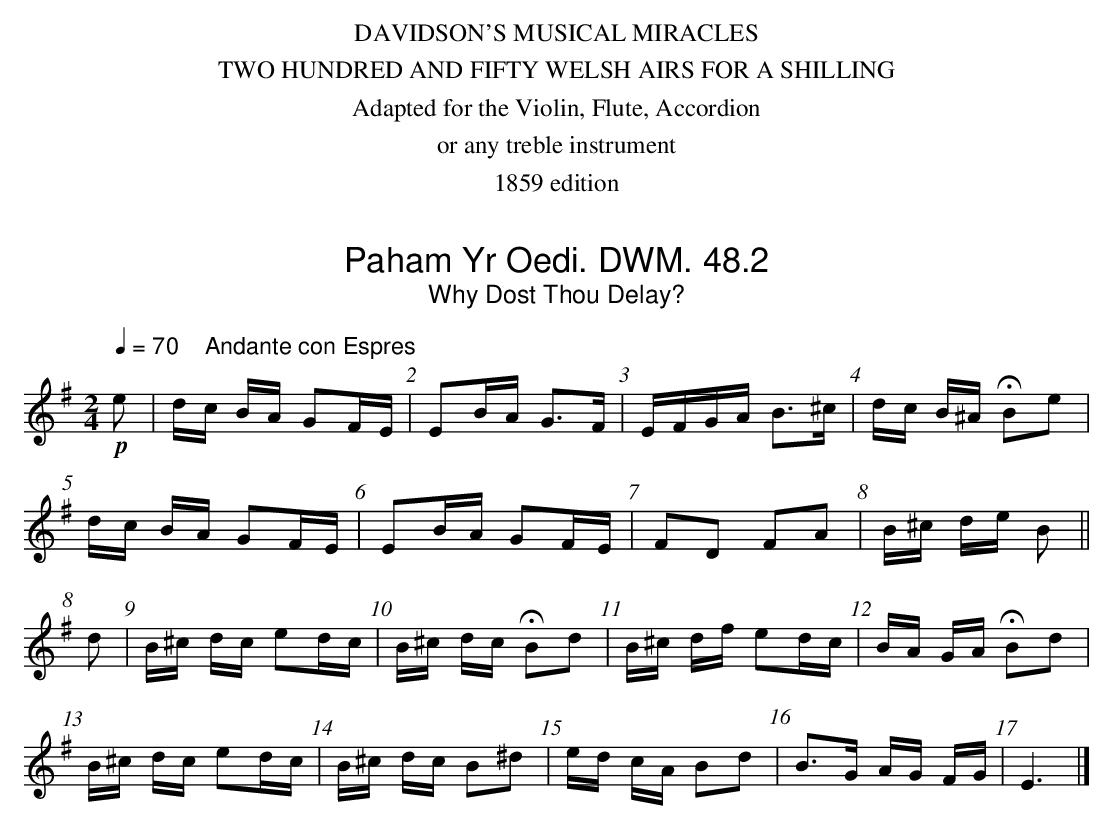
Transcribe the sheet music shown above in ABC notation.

X:1
T:Paham Yr Oedi. DWM. 48.2
T:Why Dost Thou Delay?
M:2/4
L:1/16
Q:1/4=70 "    Andante con Espres"
K:Em
!p!e2|dc BA G2FE|E2BA G2>F2|EFGA B2>^c2|dc B^A HB2e2|
dc BA G2FE|E2BA G2FE|F2D2 F2A2|B^c de B2||
d2|B^c dc e2dc|B^c dc HB2d2|B^c df e2dc|BA GA HB2d2|
B^c dc e2dc|B^c dc B2^d2|ed cA B2d2|B2>G2 AG FG|E6|]
